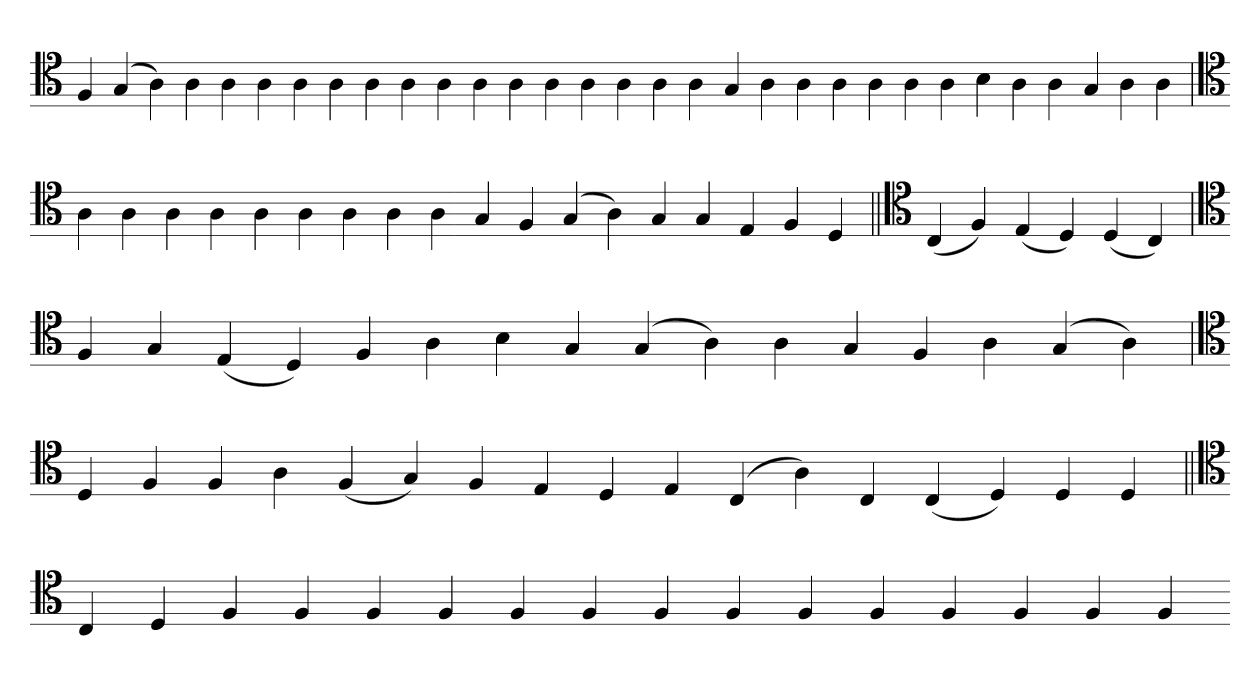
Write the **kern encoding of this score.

**kern
*part1
*staff1
*clefC4
=
4F
(4G
4A)
4A
4A
4A
4A
4A
4A
4A
4A
4A
4A
4A
4A
4A
4A
4A
4G
4A
4A
4A
4A
4A
4A
4B
4A
4A
4G
4A
4A
=
*clefC4
4A
4A
4A
4A
4A
4A
4A
4A
4A
4G
4F
(4G
4A)
4G
4G
4E
4F
4D
=||
*clefC4
(4C
4F)
(4E
4D)
(4D
4C)
=`
*clefC4
4F
4G
(4E
4D)
4F
4A
4B
4G
(4G
4A)
4A
4G
4F
4A
(4G
4A)
='
*clefC4
4D
4F
4F
4A
(4F
4G)
4F
4E
4D
4E
(4C
4A)
4C
(4C
4D)
4D
4D
=||
*clefC4
4C
4D
4F
4F
4F
4F
4F
4F
4F
4F
4F
4F
4F
4F
4F
4F
=-
*-
